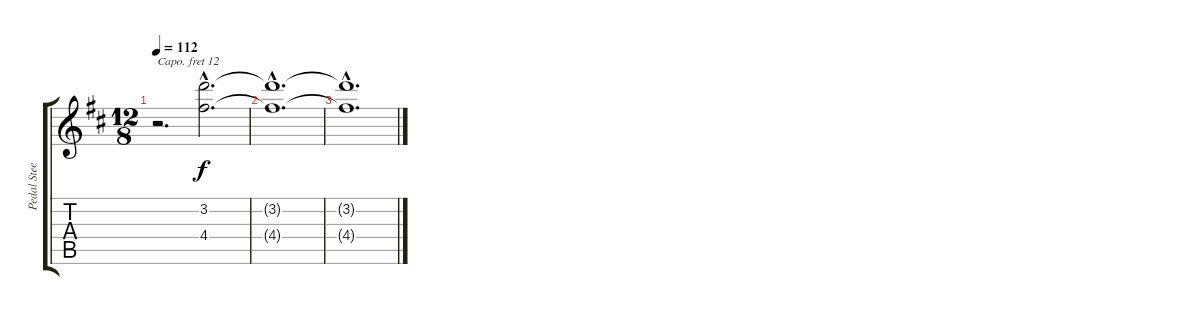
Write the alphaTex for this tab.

\track ("Pedal Steel Gtr." "Pedal Stee") {instrument overdrivenguitar}
\staff {score tabs}
\capo 12
\tuning (E4 B3 G3 D3 A2 E2) {hide}
\ts (12 8)
\tempo 112
\clef g2
\ks d
r.2{d dy f} (3.2{hac} 4.4{hac}).2{d} |
(3.2{hac t} 4.4{hac t}).1{d} |
(3.2{hac t} 4.4{hac t}).1{d}
